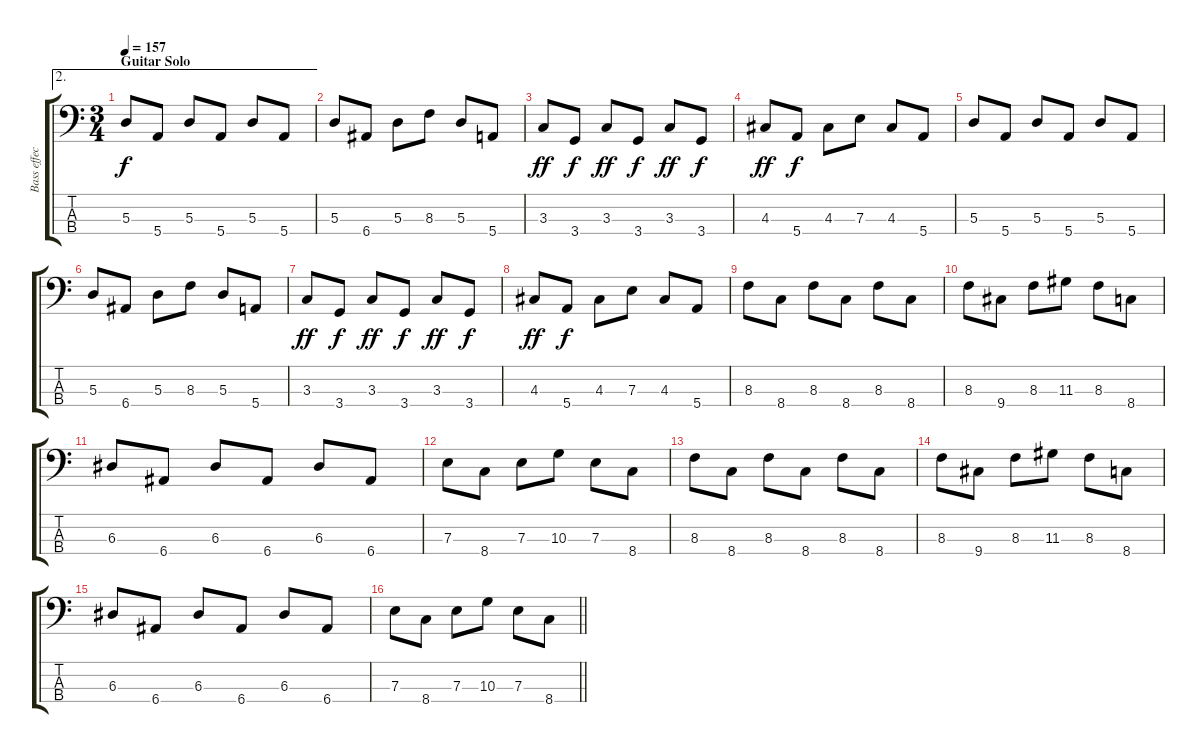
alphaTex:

\track ("Bass effect" "Bass effec") {instrument slapbass2}
\staff {score tabs}
\tuning (G2 D2 A1 E1) {hide}
\ae 2
\ts (3 4)
\section ("" "Guitar Solo")
\tempo 157
\clef f4
\ks c
5.3.8{dy f} 5.4.8 5.3.8 5.4.8 5.3.8 5.4.8 |
5.3.8 6.4.8 5.3.8 8.3.8 5.3.8 5.4.8 |
3.3.8{dy ff} 3.4.8{dy f} 3.3.8{dy ff} 3.4.8{dy f} 3.3.8{dy ff} 3.4.8{dy f} |
4.3.8{dy ff} 5.4.8{dy f} 4.3.8 7.3.8 4.3.8 5.4.8 |
5.3.8 5.4.8 5.3.8 5.4.8 5.3.8 5.4.8 |
5.3.8 6.4.8 5.3.8 8.3.8 5.3.8 5.4.8 |
3.3.8{dy ff} 3.4.8{dy f} 3.3.8{dy ff} 3.4.8{dy f} 3.3.8{dy ff} 3.4.8{dy f} |
4.3.8{dy ff} 5.4.8{dy f} 4.3.8 7.3.8 4.3.8 5.4.8 |
8.3.8 8.4.8 8.3.8 8.4.8 8.3.8 8.4.8 |
8.3.8 9.4.8 8.3.8 11.3.8 8.3.8 8.4.8 |
6.3.8 6.4.8 6.3.8 6.4.8 6.3.8 6.4.8 |
7.3.8 8.4.8 7.3.8 10.3.8 7.3.8 8.4.8 |
8.3.8 8.4.8 8.3.8 8.4.8 8.3.8 8.4.8 |
8.3.8 9.4.8 8.3.8 11.3.8 8.3.8 8.4.8 |
6.3.8 6.4.8 6.3.8 6.4.8 6.3.8 6.4.8 |
\barLineRight lightlight
7.3.8 8.4.8 7.3.8 10.3.8 7.3.8 8.4.8
